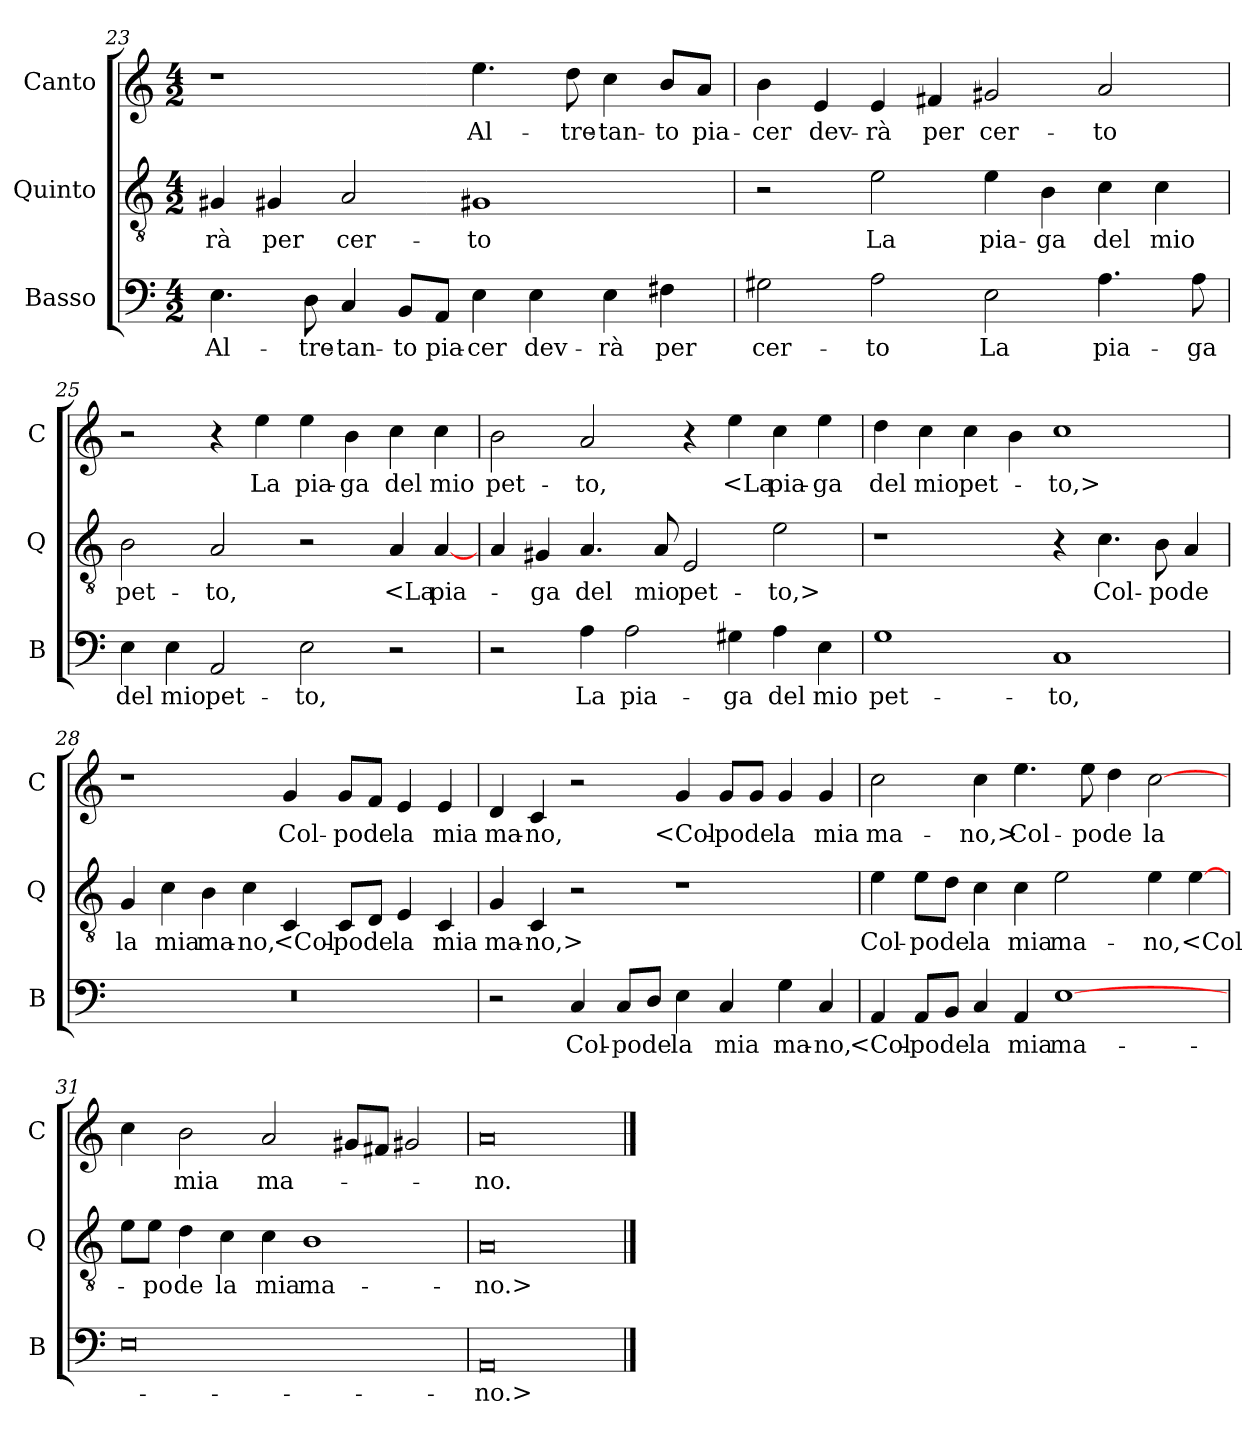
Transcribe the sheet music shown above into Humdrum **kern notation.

**kern	**text	**kern	**text	**kern	**text
*part3	*part3	*part2	*part2	*part1	*part1
*staff3	*staff3	*staff2	*staff2	*staff1	*staff1
*I"Basso	*	*I"Quinto	*	*I"Canto	*
*I'B	*	*I'Q	*	*I'C	*
*clefF4	*	*clefGv2	*	*clefG2	*
*k[]	*	*k[]	*	*k[]	*
*M4/2	*	*M4/2	*	*M4/2	*
=23	=23	=23	=23	=23	=23
4.E	Al-	4G#X	-rà	1r	.
.	.	4G#X	per	.	.
8D	-tre-	.	.	.	.
4C	-tan-	2A	cer-	.	.
8BBL	-to	.	.	.	.
8AAJ	pia-	.	.	.	.
4E	-cer	1G#X	-to	4.ee	Al-
4E	dev-	.	.	.	.
.	.	.	.	8dd	-tre-
4E	-rà	.	.	4cc	-tan-
4F#X	per	.	.	8bL	-to
.	.	.	.	8aJ	pia-
=24	=24	=24	=24	=24	=24
2G#X	cer-	2r	.	4b	-cer
.	.	.	.	4e	dev-
2A	-to	2e	La	4e	-rà
.	.	.	.	4f#X	per
2E	La	4e	pia-	2g#X	cer-
.	.	4B	-ga	.	.
4.A	pia-	4c	del	2a	-to
.	.	4c	mio	.	.
8A	-ga	.	.	.	.
=25	=25	=25	=25	=25	=25
4E	del	2B	pet-	2r	.
4E	mio	.	.	.	.
2AA	pet-	2A	-to,	4r	.
.	.	.	.	4ee	La
2E	-to,	2r	.	4ee	pia-
.	.	.	.	4b	-ga
2r	.	4A	<La	4cc	del
.	.	[4A	pia-	4cc	mio
=26	=26	=26	=26	=26	=26
2r	.	4A	.	2b	pet-
.	.	4G#X	-ga	.	.
4A	La	4.A	del	2a	-to,
2A	pia-	.	.	.	.
.	.	8A	mio	.	.
.	.	2E	pet-	4r	.
4G#X	-ga	.	.	4ee	<La
4A	del	2e	-to,>	4cc	pia-
4E	mio	.	.	4ee	-ga
=27	=27	=27	=27	=27	=27
1G	pet-	1r	.	4dd	del
.	.	.	.	4cc	mio
.	.	.	.	4cc	pet-
.	.	.	.	4b	.
1C	-to,	4r	.	1cc	-to,>
.	.	4.c	Col-	.	.
.	.	8B	-po	.	.
.	.	4A	de	.	.
=28	=28	=28	=28	=28	=28
0r	.	4G	la	1r	.
.	.	4c	mia	.	.
.	.	4B	ma-	.	.
.	.	4c	-no,	.	.
.	.	4C	<Col-	4g	Col-
.	.	8CL	-po	8gL	-po
.	.	8DJ	de	8fJ	de
.	.	4E	la	4e	la
.	.	4C	mia	4e	mia
=29	=29	=29	=29	=29	=29
2r	.	4G	ma-	4d	ma-
.	.	4C	-no,>	4c	-no,
4C	Col-	2r	.	2r	.
8CL	-po	.	.	.	.
8DJ	de	.	.	.	.
4E	la	1r	.	4g	<Col-
4C	mia	.	.	8gL	-po
.	.	.	.	8gJ	de
4G	ma-	.	.	4g	la
4C	-no,	.	.	4g	mia
=30	=30	=30	=30	=30	=30
4AA	<Col-	4e	Col-	2cc	ma-
8AAL	-po	8eL	-po	.	.
8BBJ	de	8dJ	de	.	.
4C	la	4c	la	4cc	-no,>
4AA	mia	4c	mia	4.ee	Col-
[1E	ma-	2e	ma-	.	.
.	.	.	.	8ee	-po
.	.	.	.	4dd	de
.	.	4e	-no,	[2cc	la
.	.	[4e	<Col-	.	.
=31	=31	=31	=31	=31	=31
0E	.	8eL	.	4cc	.
.	.	8eJ	-po	.	.
.	.	4d	de	2b	mia
.	.	4c	la	.	.
.	.	4c	mia	2a	ma-
.	.	1B	ma-	.	.
.	.	.	.	8g#XL	.
.	.	.	.	8f#XJ	.
.	.	.	.	2g#X	.
=32	=32	=32	=32	=32	=32
0AA	-no.>	0A	-no.>	0a	-no.
==	==	==	==	==	==
*-	*-	*-	*-	*-	*-
